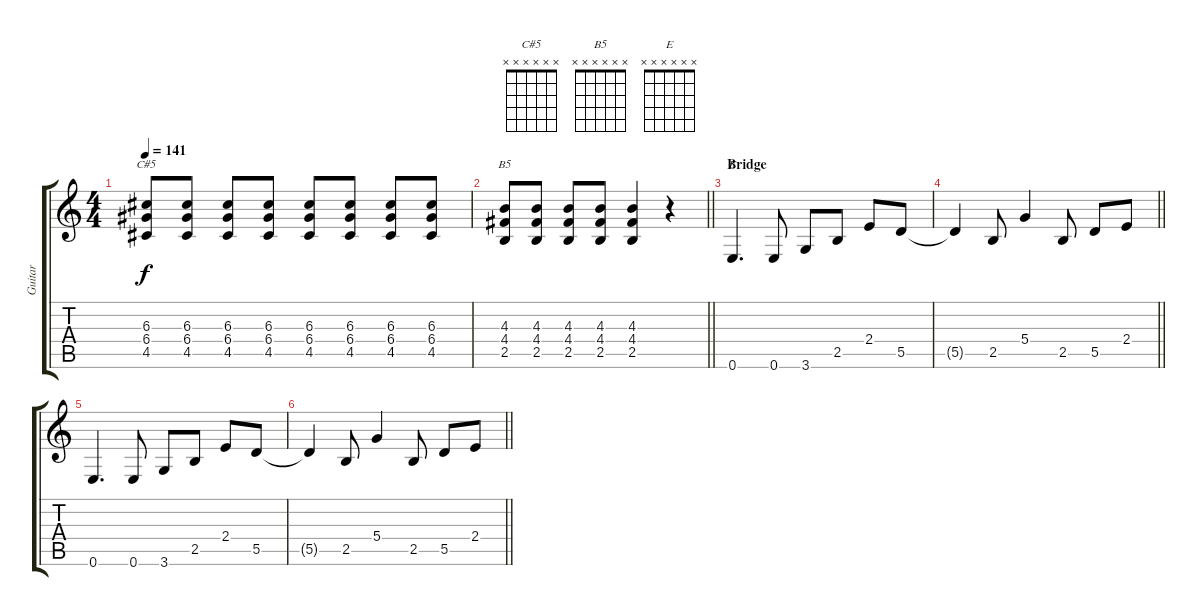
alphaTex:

\track ("Guitar" "Guitar") {instrument electricguitarclean}
\staff {score tabs}
\tuning (E4 B3 G3 D3 A2 E2) {hide}
\chord ("C#5" x x x x x x)
\chord ("B5" x x x x x x)
\chord ("E" x x x x x x)
\ts (4 4)
\tempo 141
\clef g2
\ks c
(6.3 6.4 4.5).8{ch "C#5" dy f} (6.3 6.4 4.5).8 (6.3 6.4 4.5).8 (6.3 6.4 4.5).8 (6.3 6.4 4.5).8 (6.3 6.4 4.5).8 (6.3 6.4 4.5).8 (6.3 6.4 4.5).8 |
\barLineRight lightlight
(4.3 4.4 2.5).8{ch "B5"} (4.3 4.4 2.5).8 (4.3 4.4 2.5).8 (4.3 4.4 2.5).8 (4.3 4.4 2.5).4 r.4 |
\section ("" "Bridge")
0.6.4{d ch "E"} 0.6.8 3.6.8 2.5.8 2.4.8 5.5.8 |
\barLineRight lightlight
5.5{t}.4 2.5.8 5.4.4 2.5.8 5.5.8 2.4.8 |
0.6.4{d} 0.6.8 3.6.8 2.5.8 2.4.8 5.5.8 |
\barLineRight lightlight
5.5{t}.4 2.5.8 5.4.4 2.5.8 5.5.8 2.4.8
